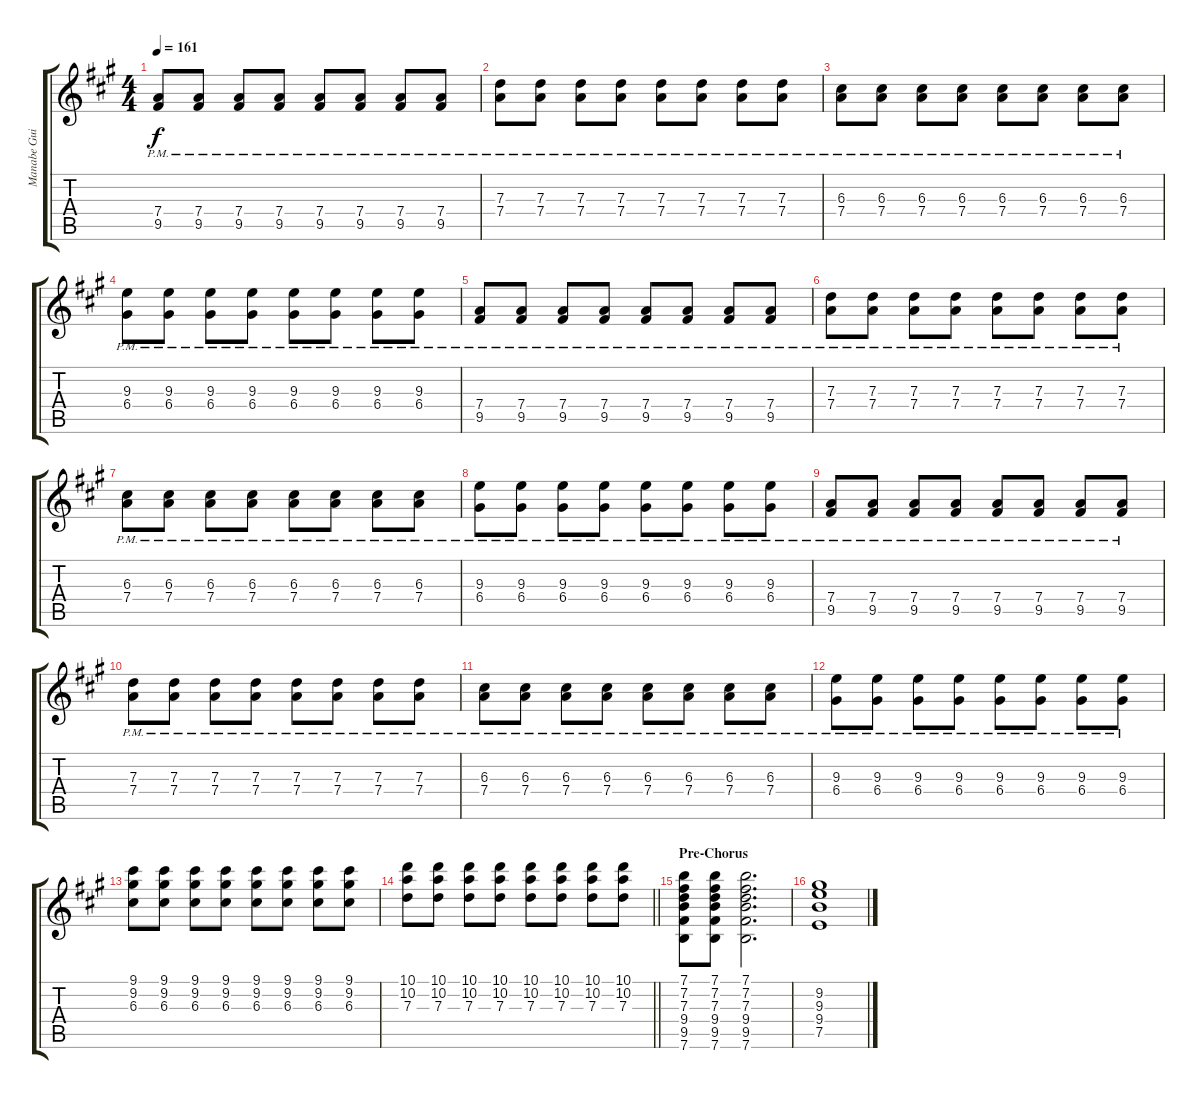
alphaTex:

\track ("Manabe Guitar" "Manabe Gui") {instrument electricguitarclean}
\staff {score tabs}
\tuning (E4 B3 G3 D3 A2 E2) {hide}
\ts (4 4)
\tempo 161
\clef g2
\ks a
(7.4{pm} 9.5{pm}).8{dy f} (7.4{pm} 9.5{pm}).8 (7.4{pm} 9.5{pm}).8 (7.4{pm} 9.5{pm}).8 (7.4{pm} 9.5{pm}).8 (7.4{pm} 9.5{pm}).8 (7.4{pm} 9.5{pm}).8 (7.4{pm} 9.5{pm}).8 |
(7.3{pm} 7.4{pm}).8 (7.3{pm} 7.4{pm}).8 (7.3{pm} 7.4{pm}).8 (7.3{pm} 7.4{pm}).8 (7.3{pm} 7.4{pm}).8 (7.3{pm} 7.4{pm}).8 (7.3{pm} 7.4{pm}).8 (7.3{pm} 7.4{pm}).8 |
(6.3{pm} 7.4{pm}).8 (6.3{pm} 7.4{pm}).8 (6.3{pm} 7.4{pm}).8 (6.3{pm} 7.4{pm}).8 (6.3{pm} 7.4{pm}).8 (6.3{pm} 7.4{pm}).8 (6.3{pm} 7.4{pm}).8 (6.3{pm} 7.4{pm}).8 |
(9.3{pm} 6.4{pm}).8 (9.3{pm} 6.4{pm}).8 (9.3{pm} 6.4{pm}).8 (9.3{pm} 6.4{pm}).8 (9.3{pm} 6.4{pm}).8 (9.3{pm} 6.4{pm}).8 (9.3{pm} 6.4{pm}).8 (9.3{pm} 6.4{pm}).8 |
(7.4{pm} 9.5{pm}).8 (7.4{pm} 9.5{pm}).8 (7.4{pm} 9.5{pm}).8 (7.4{pm} 9.5{pm}).8 (7.4{pm} 9.5{pm}).8 (7.4{pm} 9.5{pm}).8 (7.4{pm} 9.5{pm}).8 (7.4{pm} 9.5{pm}).8 |
(7.3{pm} 7.4{pm}).8 (7.3{pm} 7.4{pm}).8 (7.3{pm} 7.4{pm}).8 (7.3{pm} 7.4{pm}).8 (7.3{pm} 7.4{pm}).8 (7.3{pm} 7.4{pm}).8 (7.3{pm} 7.4{pm}).8 (7.3{pm} 7.4{pm}).8 |
(6.3{pm} 7.4{pm}).8 (6.3{pm} 7.4{pm}).8 (6.3{pm} 7.4{pm}).8 (6.3{pm} 7.4{pm}).8 (6.3{pm} 7.4{pm}).8 (6.3{pm} 7.4{pm}).8 (6.3{pm} 7.4{pm}).8 (6.3{pm} 7.4{pm}).8 |
(9.3{pm} 6.4{pm}).8 (9.3{pm} 6.4{pm}).8 (9.3{pm} 6.4{pm}).8 (9.3{pm} 6.4{pm}).8 (9.3{pm} 6.4{pm}).8 (9.3{pm} 6.4{pm}).8 (9.3{pm} 6.4{pm}).8 (9.3{pm} 6.4{pm}).8 |
(7.4{pm} 9.5{pm}).8 (7.4{pm} 9.5{pm}).8 (7.4{pm} 9.5{pm}).8 (7.4{pm} 9.5{pm}).8 (7.4{pm} 9.5{pm}).8 (7.4{pm} 9.5{pm}).8 (7.4{pm} 9.5{pm}).8 (7.4{pm} 9.5{pm}).8 |
(7.3{pm} 7.4{pm}).8 (7.3{pm} 7.4{pm}).8 (7.3{pm} 7.4{pm}).8 (7.3{pm} 7.4{pm}).8 (7.3{pm} 7.4{pm}).8 (7.3{pm} 7.4{pm}).8 (7.3{pm} 7.4{pm}).8 (7.3{pm} 7.4{pm}).8 |
(6.3{pm} 7.4{pm}).8 (6.3{pm} 7.4{pm}).8 (6.3{pm} 7.4{pm}).8 (6.3{pm} 7.4{pm}).8 (6.3{pm} 7.4{pm}).8 (6.3{pm} 7.4{pm}).8 (6.3{pm} 7.4{pm}).8 (6.3{pm} 7.4{pm}).8 |
(9.3{pm} 6.4{pm}).8 (9.3{pm} 6.4{pm}).8 (9.3{pm} 6.4{pm}).8 (9.3{pm} 6.4{pm}).8 (9.3{pm} 6.4{pm}).8 (9.3{pm} 6.4{pm}).8 (9.3{pm} 6.4{pm}).8 (9.3{pm} 6.4{pm}).8 |
(9.1 9.2 6.3).8 (9.1 9.2 6.3).8 (9.1 9.2 6.3).8 (9.1 9.2 6.3).8 (9.1 9.2 6.3).8 (9.1 9.2 6.3).8 (9.1 9.2 6.3).8 (9.1 9.2 6.3).8 |
\barLineRight lightlight
(10.1 10.2 7.3).8 (10.1 10.2 7.3).8 (10.1 10.2 7.3).8 (10.1 10.2 7.3).8 (10.1 10.2 7.3).8 (10.1 10.2 7.3).8 (10.1 10.2 7.3).8 (10.1 10.2 7.3).8 |
\section ("" "Pre-Chorus")
(7.1 7.2 7.3 9.4 9.5 7.6).8 (7.1 7.2 7.3 9.4 9.5 7.6).8 (7.1 7.2 7.3 9.4 9.5 7.6).2{d} |
(9.2 9.3 9.4 7.5).1
